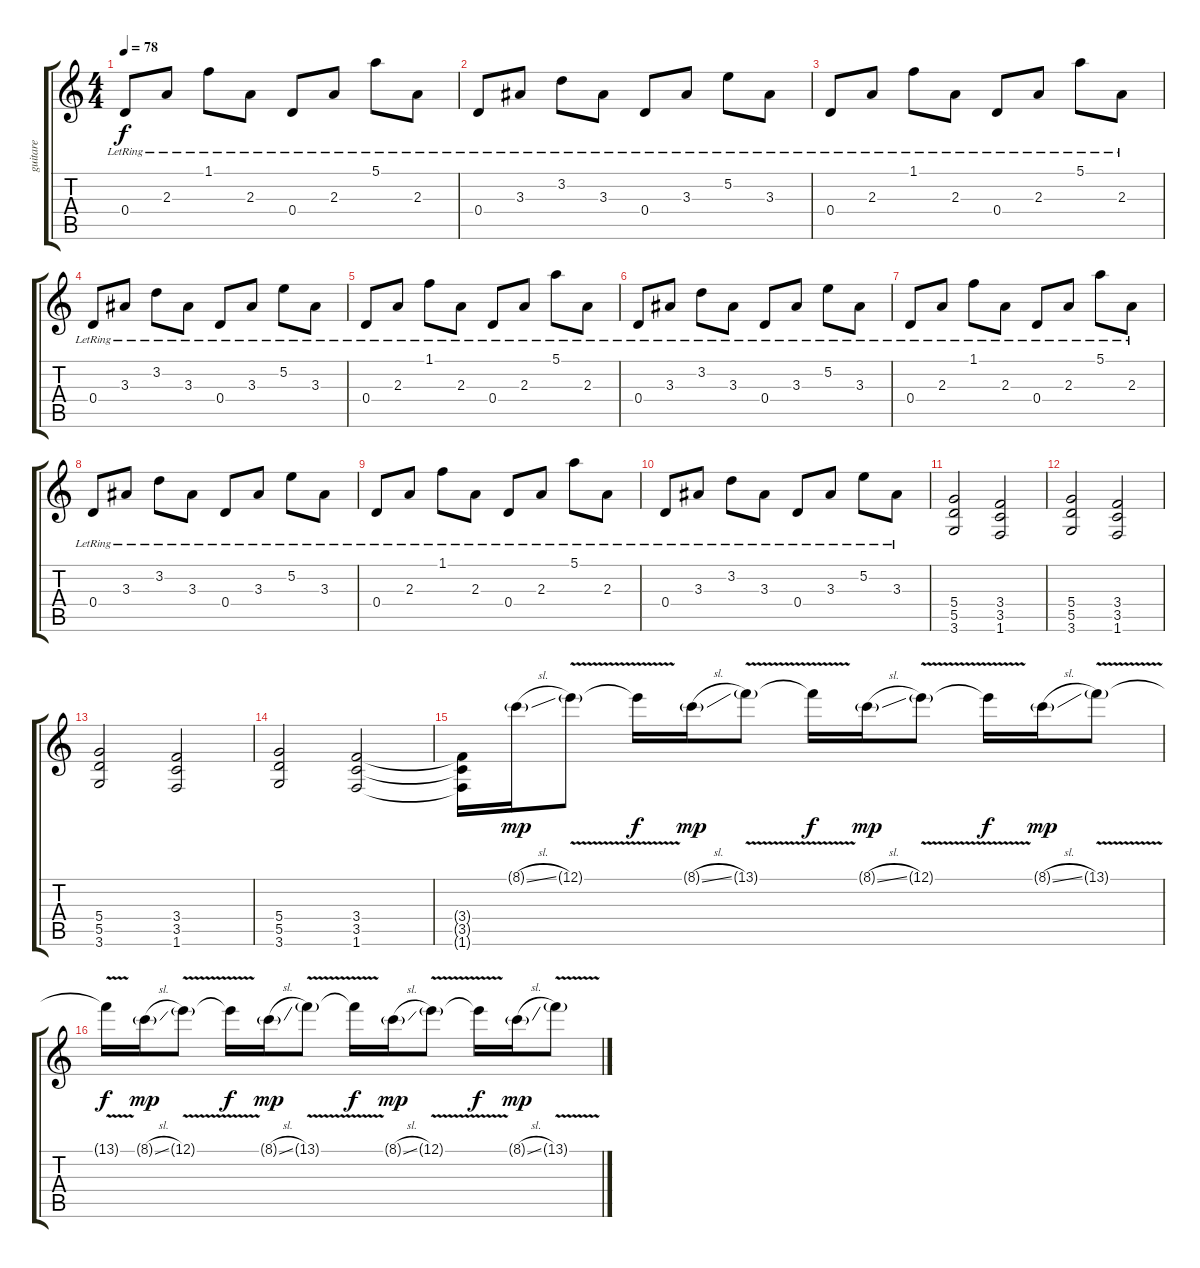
\track ("guitare" "guitare") {instrument overdrivenguitar}
\staff {score tabs}
\tuning (E4 B3 G3 D3 A2 E2) {hide}
\ts (4 4)
\tempo 78
\clef g2
\ks c
0.4{lr}.8{dy f} 2.3{lr}.8 1.1{lr}.8 2.3{lr}.8 0.4{lr}.8 2.3{lr}.8 5.1{lr}.8 2.3{lr}.8 |
0.4{lr}.8 3.3{lr}.8 3.2{lr}.8 3.3{lr}.8 0.4{lr}.8 3.3{lr}.8 5.2{lr}.8 3.3{lr}.8 |
0.4{lr}.8 2.3{lr}.8 1.1{lr}.8 2.3{lr}.8 0.4{lr}.8 2.3{lr}.8 5.1{lr}.8 2.3{lr}.8 |
0.4{lr}.8 3.3{lr}.8 3.2{lr}.8 3.3{lr}.8 0.4{lr}.8 3.3{lr}.8 5.2{lr}.8 3.3{lr}.8 |
0.4{lr}.8 2.3{lr}.8 1.1{lr}.8 2.3{lr}.8 0.4{lr}.8 2.3{lr}.8 5.1{lr}.8 2.3{lr}.8 |
0.4{lr}.8 3.3{lr}.8 3.2{lr}.8 3.3{lr}.8 0.4{lr}.8 3.3{lr}.8 5.2{lr}.8 3.3{lr}.8 |
0.4{lr}.8 2.3{lr}.8 1.1{lr}.8 2.3{lr}.8 0.4{lr}.8 2.3{lr}.8 5.1{lr}.8 2.3{lr}.8 |
0.4{lr}.8 3.3{lr}.8 3.2{lr}.8 3.3{lr}.8 0.4{lr}.8 3.3{lr}.8 5.2{lr}.8 3.3{lr}.8 |
0.4{lr}.8 2.3{lr}.8 1.1{lr}.8 2.3{lr}.8 0.4{lr}.8 2.3{lr}.8 5.1{lr}.8 2.3{lr}.8 |
0.4{lr}.8 3.3{lr}.8 3.2{lr}.8 3.3{lr}.8 0.4{lr}.8 3.3{lr}.8 5.2{lr}.8 3.3{lr}.8 |
(5.4 5.5 3.6).2 (3.4 3.5 1.6).2 |
(5.4 5.5 3.6).2 (3.4 3.5 1.6).2 |
(5.4 5.5 3.6).2 (3.4 3.5 1.6).2 |
(5.4 5.5 3.6).2 (3.4 3.5 1.6).2 |
(3.4{t} 3.5{t} 1.6{t}).16 8.1{sl g}.16{dy mp} 12.1{v g}.8 12.1{t}.16{dy f} 8.1{sl g}.16{dy mp} 13.1{v g}.8 13.1{t}.16{dy f} 8.1{sl g}.16{dy mp} 12.1{v g}.8 12.1{t}.16{dy f} 8.1{sl g}.16{dy mp} 13.1{v g}.8 |
13.1{t}.16{dy f} 8.1{sl g}.16{dy mp} 12.1{v g}.8 12.1{t}.16{dy f} 8.1{sl g}.16{dy mp} 13.1{v g}.8 13.1{t}.16{dy f} 8.1{sl g}.16{dy mp} 12.1{v g}.8 12.1{t}.16{dy f} 8.1{sl g}.16{dy mp} 13.1{v g}.8
